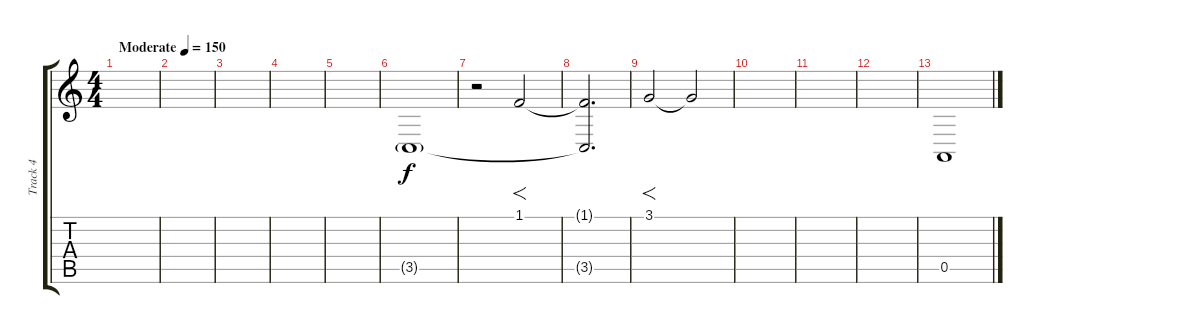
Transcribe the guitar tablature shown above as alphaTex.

\track ("Track 4" "Track 4") {instrument cello}
\staff {score tabs}
\tuning (E4 B3 G3 D3 A2 D2) {hide}
\ts (4 4)
\tempo (150 "Moderate")
\clef g2
\ks c
|
|
|
|
|
3.5{g}.1 |
r.2 1.1.2{f dy f} |
(1.1{t} 3.5{t}).2{d} |
3.1.2{f} 3.1{t}.2 |
|
|
|
0.5.1
